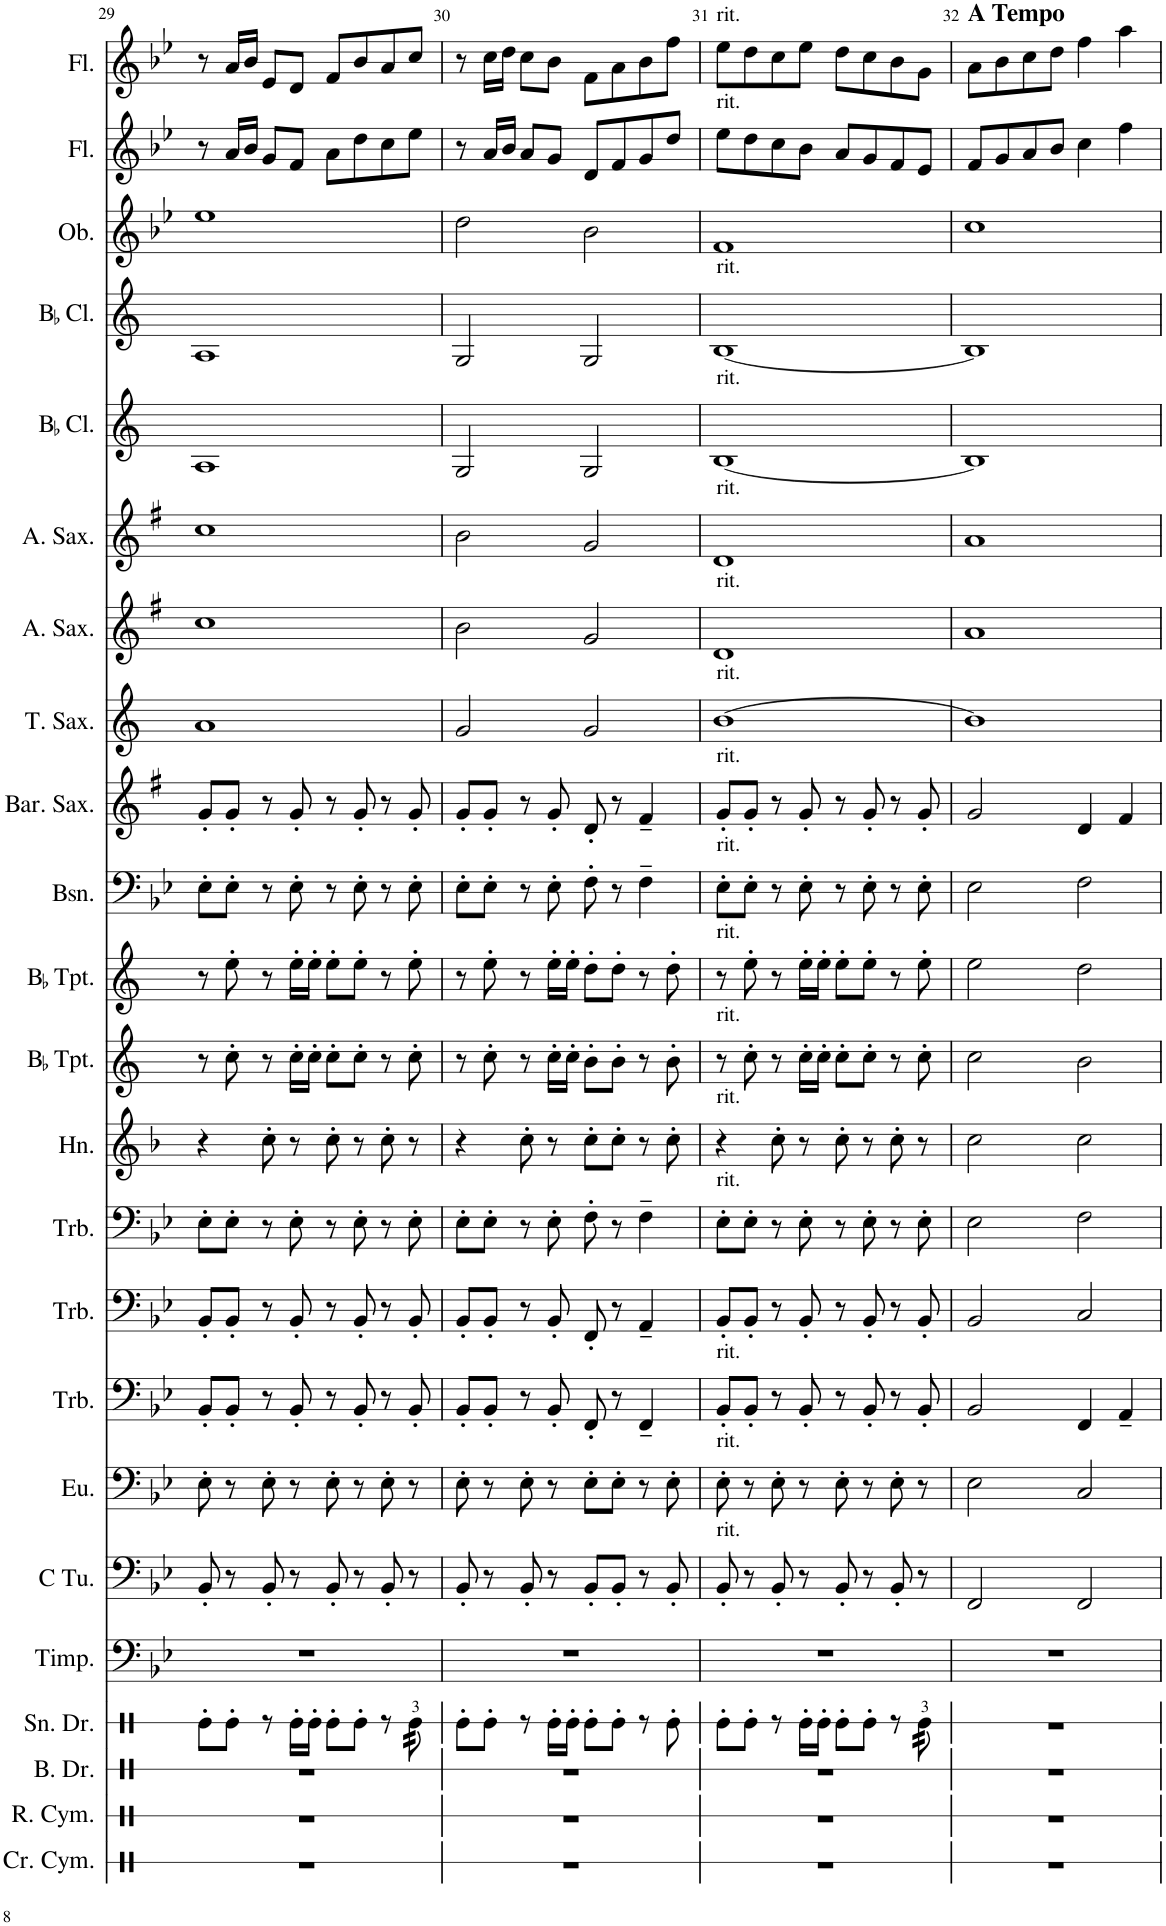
**kern	**kern	**kern	**kern	**kern	**kern	**kern	**kern	**kern	**kern	**kern	**kern	**kern	**kern	**kern	**kern	**kern	**kern	**kern	**kern	**kern	**kern	**kern
*part23	*part22	*part21	*part20	*part19	*part18	*part17	*part16	*part15	*part14	*part13	*part12	*part11	*part10	*part9	*part8	*part7	*part6	*part5	*part4	*part3	*part2	*part1
*staff23	*staff22	*staff21	*staff20	*staff19	*staff18	*staff17	*staff16	*staff15	*staff14	*staff13	*staff12	*staff11	*staff10	*staff9	*staff8	*staff7	*staff6	*staff5	*staff4	*staff3	*staff2	*staff1
*I"Crash Cymbal	*I"Ride Cymbal	*I"Bass Drum	*I"Snare Drum	*I"Timpani	*I"C Tuba	*I"Euphonium	*I"Trombone 3	*I"Trombone 2	*I"Trombone 1	*I"Horn	*I"BaccidentalFlat Trumpet	*I"BaccidentalFlat Trumpet	*I"Bassoon	*I"Baritone Saxophone	*I"Tenor Saxophone	*I"Alto Saxophone	*I"Alto Saxophone	*I"BaccidentalFlat Clarinet	*I"BaccidentalFlat Clarinet	*I"Oboe	*I"Flute	*I"Flute
*I'Cr. Cym.	*I'R. Cym.	*I'B. Dr.	*I'Sn. Dr.	*I'Timp.	*I'C Tu.	*I'Eu.	*I'Trb.	*I'Trb.	*I'Trb.	*I'Hn.	*I'BaccidentalFlat Tpt.	*I'BaccidentalFlat Tpt.	*I'Bsn.	*I'Bar. Sax.	*I'T. Sax.	*I'A. Sax.	*I'A. Sax.	*I'BaccidentalFlat Cl.	*I'BaccidentalFlat Cl.	*I'Ob.	*I'Fl.	*I'Fl.
!!LO:PB:g=z
*clefX	*clefX	*clefX	*clefX	*clefF4	*clefF4	*clefF4	*clefF4	*clefF4	*clefF4	*clefG2	*clefG2	*clefG2	*clefF4	*clefG2	*clefG2	*clefG2	*clefG2	*clefG2	*clefG2	*clefG2	*clefG2	*clefG2
*	*	*	*	*	*	*	*	*	*	*Trd4c7	*Trd1c2	*Trd1c2	*	*Trd12c21	*Trd8c14	*Trd5c9	*Trd5c9	*Trd1c2	*Trd1c2	*	*	*
*k[]	*k[]	*k[]	*k[]	*k[b-e-]	*k[b-e-]	*k[b-e-]	*k[b-e-]	*k[b-e-]	*k[b-e-]	*k[b-]	*k[]	*k[]	*k[b-e-]	*k[f#]	*k[]	*k[f#]	*k[f#]	*k[]	*k[]	*k[b-e-]	*k[b-e-]	*k[b-e-]
*M4/4	*M4/4	*M4/4	*M4/4	*M4/4	*M4/4	*M4/4	*M4/4	*M4/4	*M4/4	*M4/4	*M4/4	*M4/4	*M4/4	*M4/4	*M4/4	*M4/4	*M4/4	*M4/4	*M4/4	*M4/4	*M4/4	*M4/4
=29	=29	=29	=29	=29	=29	=29	=29	=29	=29	=29	=29	=29	=29	=29	=29	=29	=29	=29	=29	=29	=29	=29
1r	1r	1r	8Re'\L	1r	8BB-'/	8E-'\	8BB-'/L	8BB-'/L	8E-'\L	4r	8r	8r	8E-'\L	8g'/L	1a	1cc	1cc	1A	1A	1ee-	8r	8r
.	.	.	8Re'\J	.	8r	8r	8BB-'/J	8BB-'/J	8E-'\J	.	8cc'\	8ee'\	8E-'\J	8g'/J	.	.	.	.	.	.	16a/LL	16a/LL
.	.	.	.	.	.	.	.	.	.	.	.	.	.	.	.	.	.	.	.	.	16b-/JJ	16b-/JJ
.	.	.	8r	.	8BB-'/	8E-'\	8r	8r	8r	8cc'\	8r	8r	8r	8r	.	.	.	.	.	.	8g/L	8e-/L
.	.	.	16Re'\LL	.	8r	8r	8BB-'/	8BB-'/	8E-'\	8r	16cc'\LL	16ee'\LL	8E-'\	8g'/	.	.	.	.	.	.	8f/J	8d/J
.	.	.	16Re'\JJ	.	.	.	.	.	.	.	16cc'\JJ	16ee'\JJ	.	.	.	.	.	.	.	.	.	.
.	.	.	8Re'\L	.	8BB-'/	8E-'\	8r	8r	8r	8cc'\	8cc'\L	8ee'\L	8r	8r	.	.	.	.	.	.	8a\L	8f/L
.	.	.	8Re'\J	.	8r	8r	8BB-'/	8BB-'/	8E-'\	8r	8cc'\J	8ee'\J	8E-'\	8g'/	.	.	.	.	.	.	8dd\	8b-/
.	.	.	8r	.	8BB-'/	8E-'\	8r	8r	8r	8cc'\	8r	8r	8r	8r	.	.	.	.	.	.	8cc\	8a/
*	*	*	*tremolo	*	*	*	*	*	*	*	*	*	*	*	*	*	*	*	*	*	*	*
.	.	.	32Re\	.	8r	8r	8BB-'/	8BB-'/	8E-'\	8r	8cc'\	8ee'\	8E-'\	8g'/	.	.	.	.	.	.	8ee-\J	8cc/J
.	.	.	32Re\	.	.	.	.	.	.	.	.	.	.	.	.	.	.	.	.	.	.	.
.	.	.	32Re\	.	.	.	.	.	.	.	.	.	.	.	.	.	.	.	.	.	.	.
.	.	.	32Re\	.	.	.	.	.	.	.	.	.	.	.	.	.	.	.	.	.	.	.
*	*	*	*Xtremolo	*	*	*	*	*	*	*	*	*	*	*	*	*	*	*	*	*	*	*
=30	=30	=30	=30	=30	=30	=30	=30	=30	=30	=30	=30	=30	=30	=30	=30	=30	=30	=30	=30	=30	=30	=30
1r	1r	1r	8Re'\L	1r	8BB-'/	8E-'\	8BB-'/L	8BB-'/L	8E-'\L	4r	8r	8r	8E-'\L	8g'/L	2g/	2b\	2b\	2G/	2G/	2dd\	8r	8r
.	.	.	8Re'\J	.	8r	8r	8BB-'/J	8BB-'/J	8E-'\J	.	8cc'\	8ee'\	8E-'\J	8g'/J	.	.	.	.	.	.	16a/LL	16cc\LL
.	.	.	.	.	.	.	.	.	.	.	.	.	.	.	.	.	.	.	.	.	16b-/JJ	16dd\JJ
.	.	.	8r	.	8BB-'/	8E-'\	8r	8r	8r	8cc'\	8r	8r	8r	8r	.	.	.	.	.	.	8a/L	8cc\L
.	.	.	16Re'\LL	.	8r	8r	8BB-'/	8BB-'/	8E-'\	8r	16cc'\LL	16ee'\LL	8E-'\	8g'/	.	.	.	.	.	.	8g/J	8b-\J
.	.	.	16Re'\JJ	.	.	.	.	.	.	.	16cc'\JJ	16ee'\JJ	.	.	.	.	.	.	.	.	.	.
.	.	.	8Re'\L	.	8BB-'/L	8E-'\L	8FF'/	8FF'/	8F'\	8cc'\L	8b'\L	8dd'\L	8F'\	8d'/	2g/	2g/	2g/	2G/	2G/	2b-\	8d/L	8f\L
.	.	.	8Re'\J	.	8BB-'/J	8E-'\J	8r	8r	8r	8cc'\J	8b'\J	8dd'\J	8r	8r	.	.	.	.	.	.	8f/	8a\
.	.	.	8r	.	8r	8r	4FF~/	4AA~/	4F~\	8r	8r	8r	4F~\	4f#~/	.	.	.	.	.	.	8g/	8b-\
.	.	.	8Re'\	.	8BB-'/	8E-'\	.	.	.	8cc'\	8b'\	8dd'\	.	.	.	.	.	.	.	.	8dd/J	8ff\J
=31	=31	=31	=31	=31	=31	=31	=31	=31	=31	=31	=31	=31	=31	=31	=31	=31	=31	=31	=31	=31	=31	=31
!	!	!	!	!	!	!	!	!	!	!	!	!	!	!	!	!	!	!	!	!	!	!LO:TX:a:t=rit.
!	!	!	!	!	!	!	!	!	!	!	!	!	!	!	!	!	!	!	!	!	!LO:TX:a:t=rit.	!
!	!	!	!	!	!	!	!	!	!	!	!	!	!	!	!	!	!	!	!LO:TX:a:t=rit.	!	!	!
!	!	!	!	!	!	!	!	!	!	!	!	!	!	!	!	!	!	!LO:TX:a:t=rit.	!	!	!	!
!	!	!	!	!	!	!	!	!	!	!	!	!	!	!	!	!	!LO:TX:a:t=rit.	!	!	!	!	!
!	!	!	!	!	!	!	!	!	!	!	!	!	!	!	!	!LO:TX:a:t=rit.	!	!	!	!	!	!
!	!	!	!	!	!	!	!	!	!	!	!	!	!	!	!LO:TX:a:t=rit.	!	!	!	!	!	!	!
!	!	!	!	!	!	!	!	!	!	!	!	!	!	!LO:TX:a:t=rit.	!	!	!	!	!	!	!	!
!	!	!	!	!	!	!	!	!	!	!	!	!	!LO:TX:a:t=rit.	!	!	!	!	!	!	!	!	!
!	!	!	!	!	!	!	!	!	!	!	!	!LO:TX:a:t=rit.	!	!	!	!	!	!	!	!	!	!
!	!	!	!	!	!	!	!	!	!	!	!LO:TX:a:t=rit.	!	!	!	!	!	!	!	!	!	!	!
!	!	!	!	!	!	!	!	!	!	!LO:TX:a:t=rit.	!	!	!	!	!	!	!	!	!	!	!	!
!	!	!	!	!	!	!	!	!	!LO:TX:a:t=rit.	!	!	!	!	!	!	!	!	!	!	!	!	!
!	!	!	!	!	!	!	!LO:TX:a:t=rit.	!	!	!	!	!	!	!	!	!	!	!	!	!	!	!
!	!	!	!	!	!	!LO:TX:a:t=rit.	!	!	!	!	!	!	!	!	!	!	!	!	!	!	!	!
!	!	!	!	!	!LO:TX:a:t=rit.	!	!	!	!	!	!	!	!	!	!	!	!	!	!	!	!	!
1r	1r	1r	8Re'\L	1r	8BB-'/	8E-'\	8BB-'/L	8BB-'/L	8E-'\L	4r	8r	8r	8E-'\L	8g'/L	[1b	1d	1d	[1B	[1B	1f	8ee-\L	8ee-\L
.	.	.	8Re'\J	.	8r	8r	8BB-'/J	8BB-'/J	8E-'\J	.	8cc'\	8ee'\	8E-'\J	8g'/J	.	.	.	.	.	.	8dd\	8dd\
.	.	.	8r	.	8BB-'/	8E-'\	8r	8r	8r	8cc'\	8r	8r	8r	8r	.	.	.	.	.	.	8cc\	8cc\
.	.	.	16Re'\LL	.	8r	8r	8BB-'/	8BB-'/	8E-'\	8r	16cc'\LL	16ee'\LL	8E-'\	8g'/	.	.	.	.	.	.	8b-\J	8ee-\J
.	.	.	16Re'\JJ	.	.	.	.	.	.	.	16cc'\JJ	16ee'\JJ	.	.	.	.	.	.	.	.	.	.
.	.	.	8Re'\L	.	8BB-'/	8E-'\	8r	8r	8r	8cc'\	8cc'\L	8ee'\L	8r	8r	.	.	.	.	.	.	8a/L	8dd\L
.	.	.	8Re'\J	.	8r	8r	8BB-'/	8BB-'/	8E-'\	8r	8cc'\J	8ee'\J	8E-'\	8g'/	.	.	.	.	.	.	8g/	8cc\
.	.	.	8r	.	8BB-'/	8E-'\	8r	8r	8r	8cc'\	8r	8r	8r	8r	.	.	.	.	.	.	8f/	8b-\
*	*	*	*tremolo	*	*	*	*	*	*	*	*	*	*	*	*	*	*	*	*	*	*	*
.	.	.	32Re\	.	8r	8r	8BB-'/	8BB-'/	8E-'\	8r	8cc'\	8ee'\	8E-'\	8g'/	.	.	.	.	.	.	8e-/J	8g\J
.	.	.	32Re\	.	.	.	.	.	.	.	.	.	.	.	.	.	.	.	.	.	.	.
.	.	.	32Re\	.	.	.	.	.	.	.	.	.	.	.	.	.	.	.	.	.	.	.
.	.	.	32Re\	.	.	.	.	.	.	.	.	.	.	.	.	.	.	.	.	.	.	.
*	*	*	*Xtremolo	*	*	*	*	*	*	*	*	*	*	*	*	*	*	*	*	*	*	*
=32	=32	=32	=32	=32	=32	=32	=32	=32	=32	=32	=32	=32	=32	=32	=32	=32	=32	=32	=32	=32	=32	=32
!	!	!	!	!	!	!	!	!	!	!	!	!	!	!	!	!	!	!	!	!	!	!LO:TX:a:B:t=A Tempo
1r	1r	1r	1r	1r	2FF/	2E-\	2BB-/	2BB-/	2E-\	2cc\	2cc\	2ee\	2E-\	2g/	1b]	1a	1a	1B]	1B]	1cc	8f/L	8a\L
.	.	.	.	.	.	.	.	.	.	.	.	.	.	.	.	.	.	.	.	.	8g/	8b-\
.	.	.	.	.	.	.	.	.	.	.	.	.	.	.	.	.	.	.	.	.	8a/	8cc\
.	.	.	.	.	.	.	.	.	.	.	.	.	.	.	.	.	.	.	.	.	8b-/J	8dd\J
.	.	.	.	.	2FF/	2C/	4FF/	2C/	2F\	2cc\	2b\	2dd\	2F\	4d/	.	.	.	.	.	.	4cc\	4ff\
.	.	.	.	.	.	.	4AA~/	.	.	.	.	.	.	4f#/	.	.	.	.	.	.	4ff\	4aa\
=	=	=	=	=	=	=	=	=	=	=	=	=	=	=	=	=	=	=	=	=	=	=
*-	*-	*-	*-	*-	*-	*-	*-	*-	*-	*-	*-	*-	*-	*-	*-	*-	*-	*-	*-	*-	*-	*-
